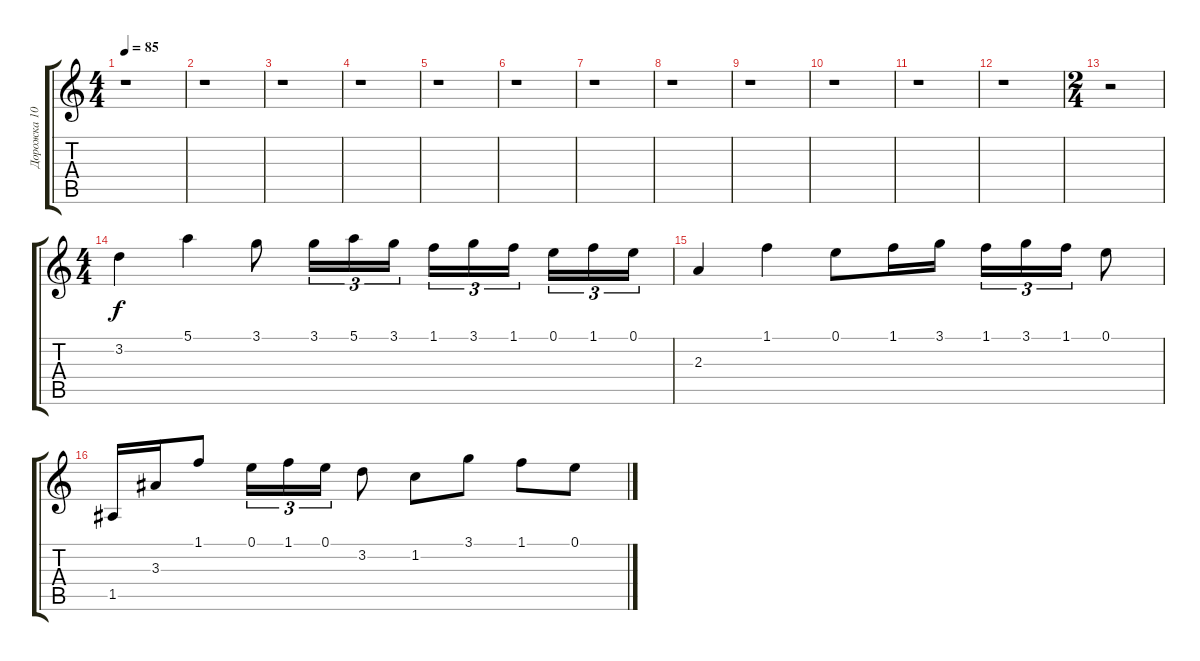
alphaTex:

\track ("Дорожка 10" "Дорожка 10") {instrument overdrivenguitar}
\staff {score tabs}
\tuning (E4 B3 G3 D3 A2 E2) {hide}
\ts (4 4)
\tempo 85
\clef g2
\ks c
r.1{dy f} |
r.1 |
r.1 |
r.1 |
r.1 |
r.1 |
r.1 |
r.1 |
r.1 |
r.1 |
r.1 |
r.1 |
\ts (2 4)
r.2 |
\ts (4 4)
3.2.4{volume 15} 5.1.4 3.1.8 3.1.16{tu (3 2)} 5.1.16{tu (3 2)} 3.1.16{tu (3 2)} 1.1.16{tu (3 2)} 3.1.16{tu (3 2)} 1.1.16{tu (3 2) beam splitsecondary} 0.1.16{tu (3 2)} 1.1.16{tu (3 2)} 0.1.16{tu (3 2)} |
2.3.4 1.1.4 0.1.8 1.1.16 3.1.16 1.1.16{tu (3 2)} 3.1.16{tu (3 2)} 1.1.16{tu (3 2)} 0.1.8 |
1.5.16 3.3.16 1.1.8 0.1.16{tu (3 2)} 1.1.16{tu (3 2)} 0.1.16{tu (3 2)} 3.2.8 1.2.8 3.1.8 1.1.8 0.1.8
